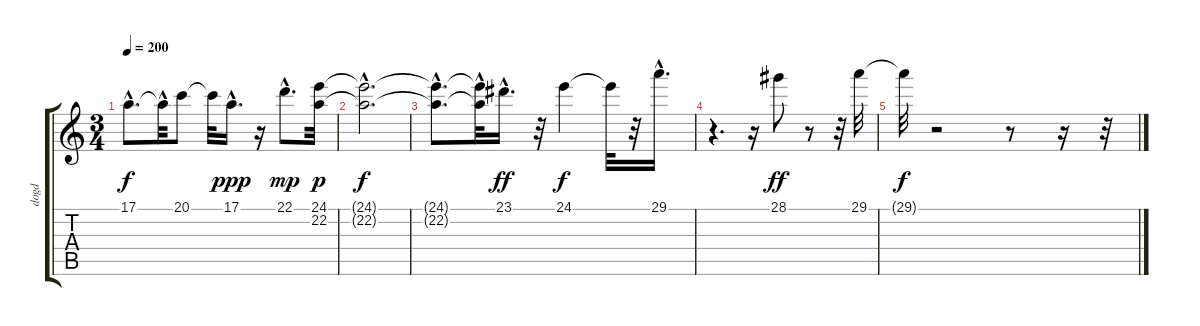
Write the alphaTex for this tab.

\track ("dogd" "dogd") {instrument electricpiano2}
\staff {score tabs}
\tuning (E4 B3 G3 D3 A2 E2) {hide}
\ts (3 4)
\tempo 200
\clef g2
\ks c
17.1{hac t}.8{d dy f} 17.1{hac t}.32 20.1.8 20.1{t}.32 17.1{hac}.16{d dy ppp} r.16 22.1{hac}.8{d dy mp} (24.1 22.2).32{dy p} |
(24.1{hac t} 22.2{hac t}).2{d dy f} |
(24.1{hac t} 22.2{hac t}).8{d} (24.1{t} 22.2{hac t}).32 23.1{hac}.16{d dy ff} r.32 24.1.4{dy f} 24.1{t}.32 r.32 29.1{hac}.16{d} |
r.4{d} r.16 28.1.8{dy ff} r.8 r.32 29.1.32 |
29.1{t}.32{dy f} r.2 r.8 r.16 r.32
